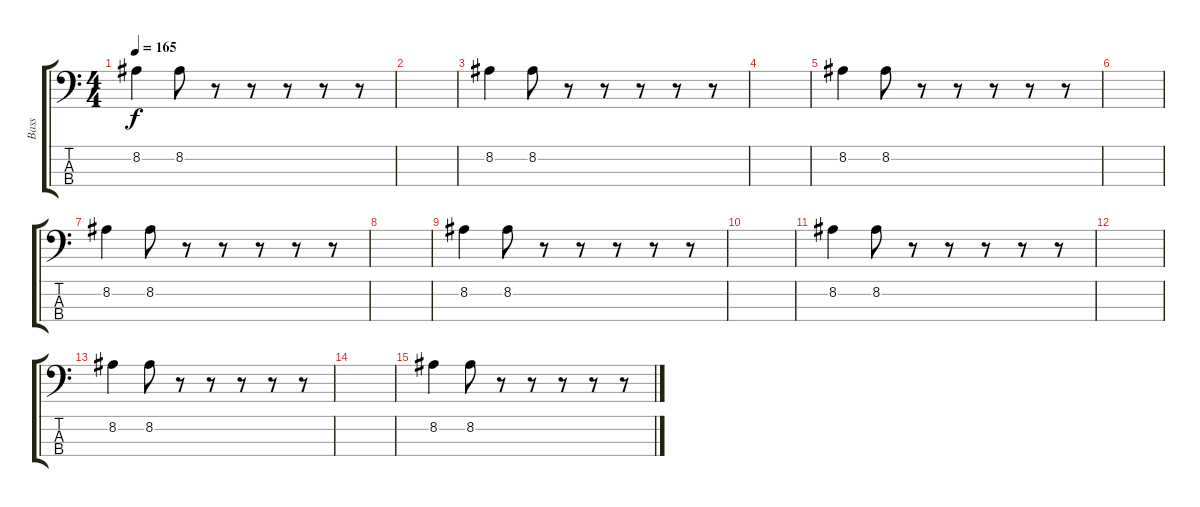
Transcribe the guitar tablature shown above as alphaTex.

\track ("Bass" "Bass") {instrument electricbassfinger}
\staff {score tabs}
\tuning (G2 D2 A1 E1) {hide}
\ts (4 4)
\tempo 165
\clef f4
\ks c
8.2.4{dy f} 8.2.8 r.8 r.8 r.8 r.8 r.8 |
|
8.2.4 8.2.8 r.8 r.8 r.8 r.8 r.8 |
|
8.2.4 8.2.8 r.8 r.8 r.8 r.8 r.8 |
|
8.2.4 8.2.8 r.8 r.8 r.8 r.8 r.8 |
|
8.2.4 8.2.8 r.8 r.8 r.8 r.8 r.8 |
|
8.2.4 8.2.8 r.8 r.8 r.8 r.8 r.8 |
|
8.2.4 8.2.8 r.8 r.8 r.8 r.8 r.8 |
|
8.2.4 8.2.8 r.8 r.8 r.8 r.8 r.8
